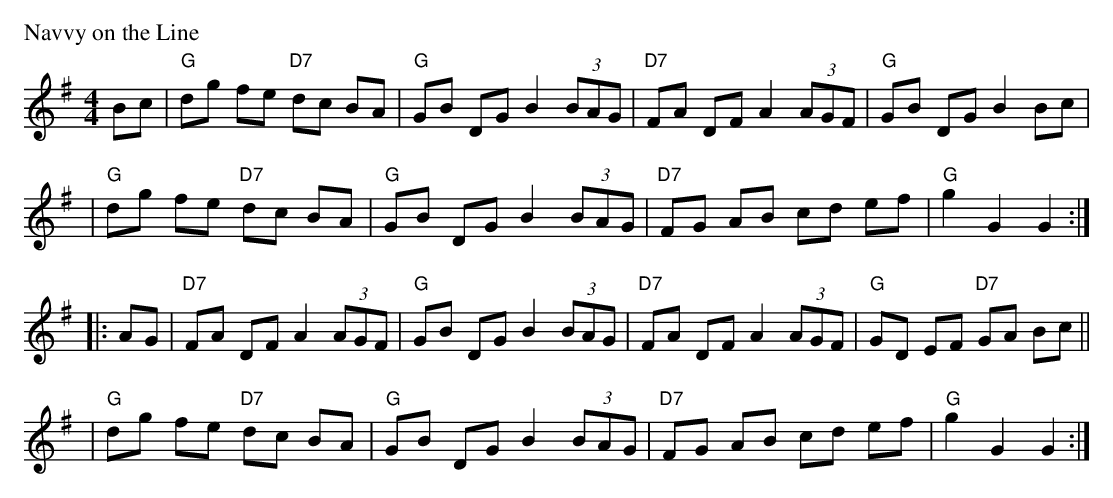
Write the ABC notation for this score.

X:1
P: Navvy on the Line
M: 4/4
L: 1/8
K: G
   Bc \
| "G"dg fe "D7"dc BA | "G"GB DG B2 (3BAG \
| "D7"FA DF A2 (3AGF | "G"GB DG B2 Bc |
| "G"dg fe "D7"dc BA | "G"GB DG B2 (3BAG \
| "D7"FG AB cd ef | "G"g2 G2 G2 :|
|: AG \
| "D7"FA DF A2 (3AGF | "G"GB DG B2 (3BAG \
| "D7"FA DF A2 (3AGF | "G"GD EF "D7"GA Bc ||
| "G"dg fe "D7"dc BA | "G"GB DG B2 (3BAG \
| "D7"FG AB cd ef | "G"g2 G2 G2 :|
